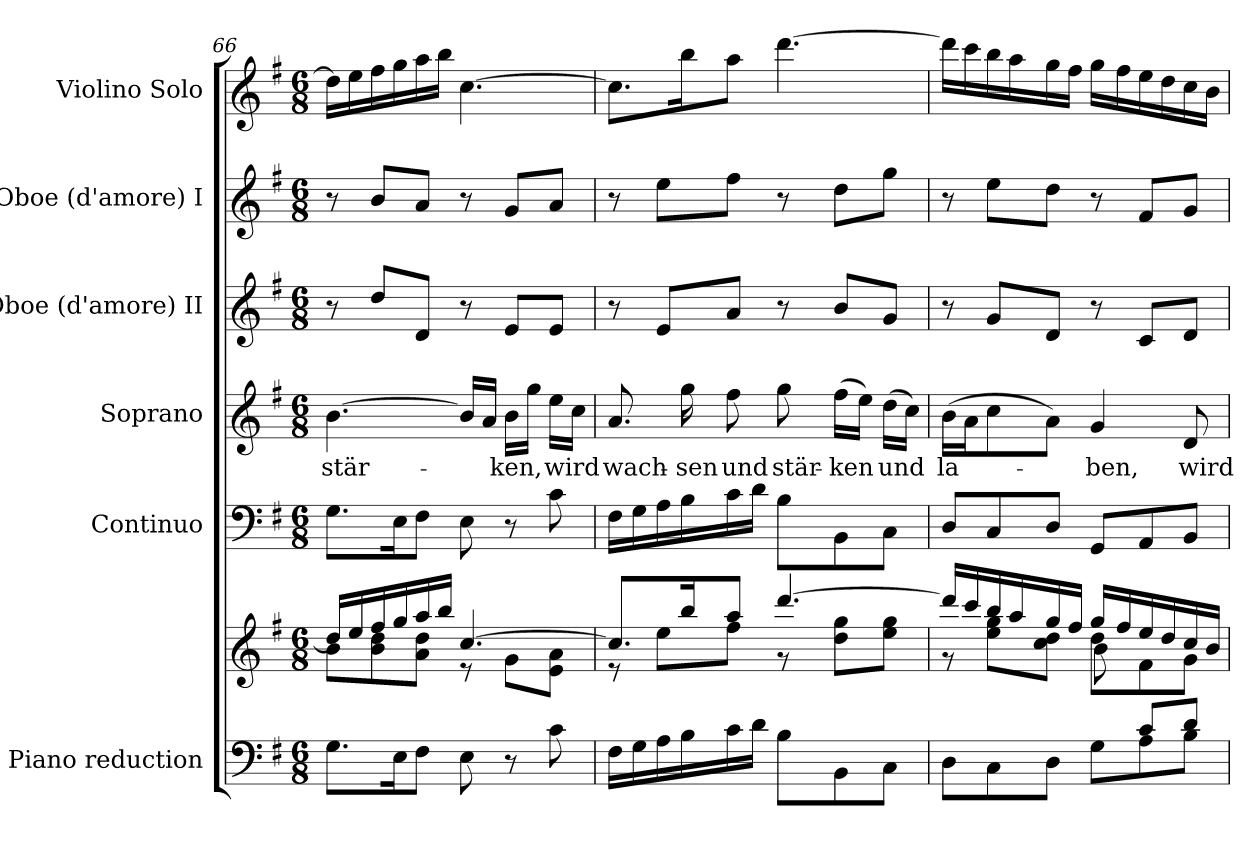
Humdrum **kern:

**kern	**kern	**kern	**kern	**text	**kern	**kern	**kern
*part6	*part6	*part5	*part4	*part4	*part3	*part2	*part1
*staff7	*staff6	*staff5	*staff4	*staff4	*staff3	*staff2	*staff1
*I"Piano reduction	*	*I"Continuo	*I"Soprano	*	*I"Oboe (d'amore) II	*I"Oboe (d'amore) I	*I"Violino Solo
*I'Pno	*	*	*	*	*I'Ob	*I'Ob	*I'Vln
*clefF4	*clefG2	*clefF4	*clefG2	*	*clefG2	*clefG2	*clefG2
*k[f#]	*k[f#]	*k[f#]	*k[f#]	*	*k[f#]	*k[f#]	*k[f#]
*M6/8	*M6/8	*M6/8	*M6/8	*	*M6/8	*M6/8	*M6/8
=66	=66	=66	=66	=66	=66	=66	=66
*	*^	*	*	*	*	*	*
!	!	!	!	!	!LO:LY:b	!	!	!
8.G\L	16dd/LL]	8b\L	8.G\L	[4.b\	stär-	8r	8r	16dd\LL]
.	16ee/	.	.	.	.	.	.	16ee\
.	16ff#/	8b\ 8dd\	.	.	.	8dd/L	8b/L	16ff#\
16E\K	16gg/	.	16E\K	.	.	.	.	16gg\
8F#\J	16aa/	8a\ 8dd\J	8F#\J	.	.	8d/J	8a/J	16aa\
.	16bb/JJ	.	.	.	.	.	.	16bb\JJ
8E\	[4.cc/	8r	8E\	16b/LL]	.	8r	8r	[4.cc\
.	.	.	.	16a/JJ	.	.	.	.
!	!	!	!	!	!LO:LY:b	!	!	!
8r	.	8g\L	8r	16b\LL	-ken,	8e/L	8g/L	.
.	.	.	.	16gg\JJ	.	.	.	.
!	!	!	!	!	!LO:LY:b	!	!	!
8c\	.	8e\ 8a\J	8c\	16ee\LL	wird	8e/J	8a/J	.
.	.	.	.	16cc\JJ	.	.	.	.
!!LO:LB:g=z
=67	=67	=67	=67	=67	=67	=67	=67	=67
!	!	!	!	!	!LO:LY:b	!	!	!
16F#\LL	8.cc/L]	8r	16F#\LL	8.a/	wach-	8r	8r	8.cc\L]
16G\	.	.	16G\	.	.	.	.	.
16A\	.	8ee\L	16A\	.	.	8e/L	8ee\L	.
!	!	!	!	!	!LO:LY:b	!	!	!
16B\	16bb/K	.	16B\	16gg\	-sen	.	.	16bb\K
!	!	!	!	!	!LO:LY:b	!	!	!
16c\	8aa/J	8ff#\J	16c\	8ff#\	und	8a/J	8ff#\J	8aa\J
16d\JJ	.	.	16d\JJ	.	.	.	.	.
!	!	!	!	!	!LO:LY:b	!	!	!
8B\L	[4.ddd/	8r	8B\L	8gg\	stär-	8r	8r	[4.ddd\
!	!	!	!	!	!LO:LY:b	!	!	!
8BB\	.	8dd\ 8gg\L	8BB\	(>16ff#\LL	-ken	8b/L	8dd\L	.
.	.	.	.	16ee\JJ)	.	.	.	.
!	!	!	!	!	!LO:LY:b	!	!	!
8C\J	.	8ee\ 8gg\J	8C\J	(>16dd\LL	und	8g/J	8gg\J	.
.	.	.	.	16cc\JJ)	.	.	.	.
=68	=68	=68	=68	=68	=68	=68	=68	=68
*^	*	*^	*	*	*	*	*	*
!	!	!	!	!	!	!	!LO:LY:b	!	!	!
4.ryy	8D\L	16ddd/LL]	8r	4.ryy	8D/L	(>16b\LL	la-	8r	8r	16ddd\LL]
.	.	16ccc/	.	.	.	16a\J	.	.	.	16ccc\
.	8C\	16bb/	8ee\ 8gg\L	.	8C/	8cc\	.	8g/L	8ee\L	16bb\
.	.	16aa/	.	.	.	.	.	.	.	16aa\
.	8D\J	16gg/	8cc\ 8dd\J	.	8D/J	8a\J)	.	8d/J	8dd\J	16gg\
.	.	16ff#/JJ	.	.	.	.	.	.	.	16ff#\JJ
!	!	!	!	!	!	!	!LO:LY:b	!	!	!
8ryy	8G\L	16gg/LL	8dd\L	8b\	8GG/L	4g/	-ben,	8r	8r	16gg\LL
.	.	16ff#/	.	.	.	.	.	.	.	16ff#\
8c/L	8A\	16ee/	8f#\	4ryy	8AA/	.	.	8c/L	8f#/L	16ee\
.	.	16dd/	.	.	.	.	.	.	.	16dd\
!	!	!	!	!	!	!	!LO:LY:b	!	!	!
8d/J	8B\J	16cc/	8g\J	.	8BB/J	8d/	wird	8d/J	8g/J	16cc\
.	.	16b/JJ	.	.	.	.	.	.	.	16b\JJ
*v	*v	*	*	*	*	*	*	*	*	*
*	*v	*v	*v	*	*	*	*	*	*
=	=	=	=	=	=	=	=
*-	*-	*-	*-	*-	*-	*-	*-
